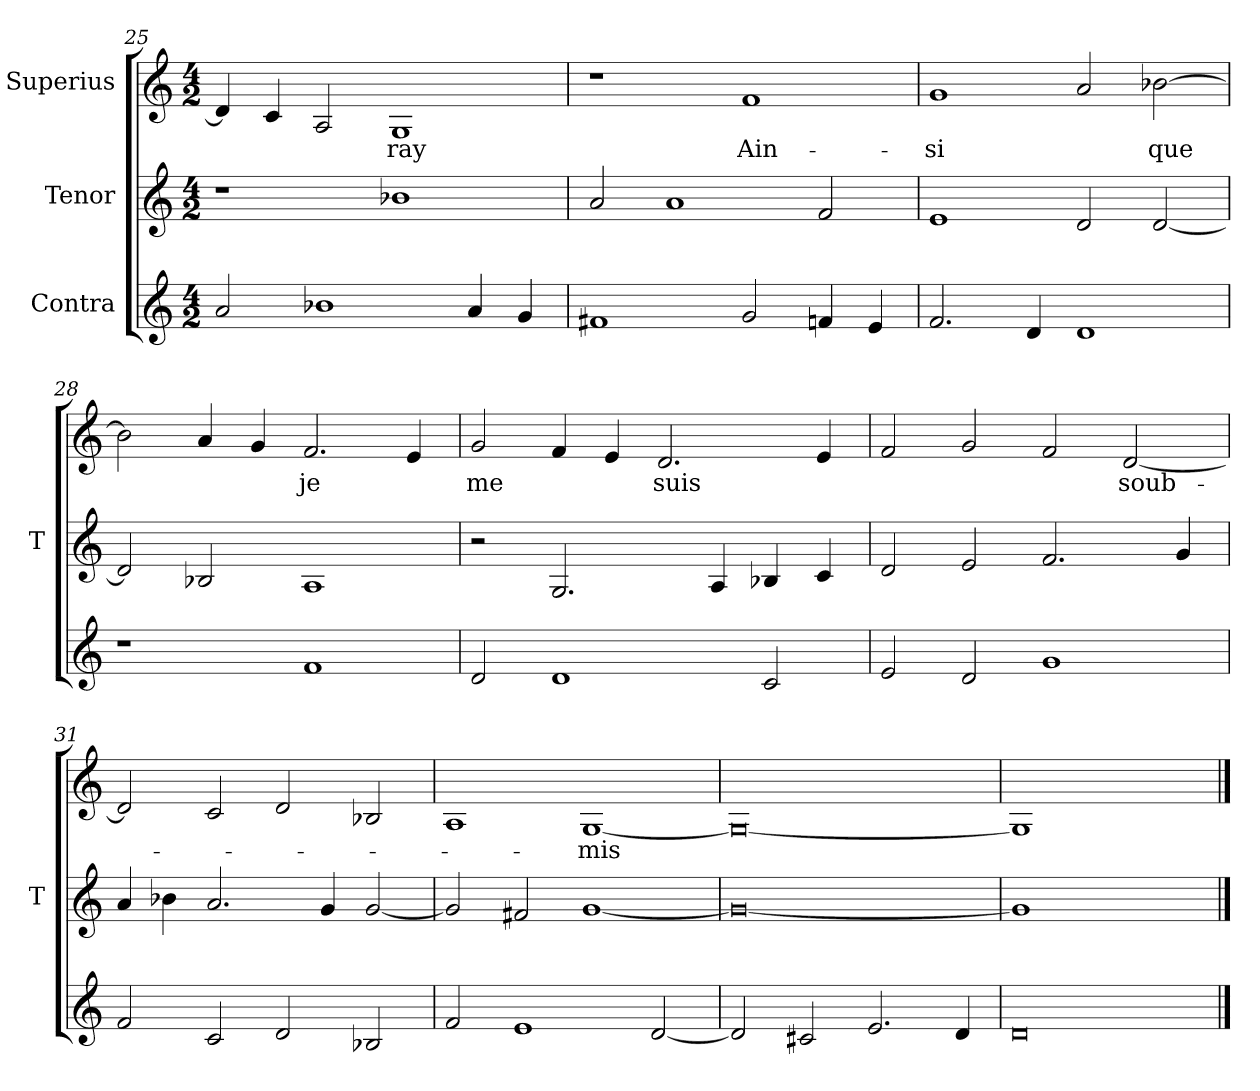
**kern	**kern	**kern	**text
*part3	*part2	*part1	*part1
*staff3	*staff2	*staff1	*staff1
*I"Contra	*I"Tenor	*I"Superius	*
*	*I'T	*	*
*clefG2	*clefG2	*clefG2	*
*M4/2	*M4/2	*M4/2	*
=25	=25	=25	=25
2a	1r	4d]	.
.	.	4c	.
1b-X	.	2A	.
.	1b-X	1G	-ray
4a	.	.	.
4g	.	.	.
=26	=26	=26	=26
1f#X	2a	1r	.
.	1a	.	.
2g	.	1f	Ain-
4f	2f	.	.
4e	.	.	.
=27	=27	=27	=27
2.f	1e	1g	-si
4d	.	.	.
1d	2d	2a	.
.	[2d	[2b-X	-que
=28	=28	=28	=28
1r	2d]	2b-]	.
.	2B-X	4a	.
.	.	4g	.
1f	1A	2.f	-je
.	.	4e	.
=29	=29	=29	=29
2d	2r	2g	-me
1d	2.G	4f	.
.	.	4e	.
.	.	2.d	-suis
.	4A	.	.
2c	4B-X	.	.
.	4c	4e	.
=30	=30	=30	=30
2e	2d	2f	.
2d	2e	2g	.
1g	2.f	2f	.
.	.	[2d	soub-
.	4g	.	.
=31	=31	=31	=31
2f	4a	2d]	.
.	4b-X	.	.
2c	2.a	2c	.
2d	.	2d	.
.	4g	.	.
2B-X	[2g	2B-X	.
=32	=32	=32	=32
2f	2g]	1A	.
1e	2f#X	.	.
.	[1g	[1G	-mis
[2d	.	.	.
=33	=33	=33	=33
2d]	0g_	0G_	.
2c#X	.	.	.
2.e	.	.	.
4d	.	.	.
=34	=34	=34	=34
0d	1g]	1G]	.
.	1ryy	1ryy	.
==	==	==	==
*-	*-	*-	*-
